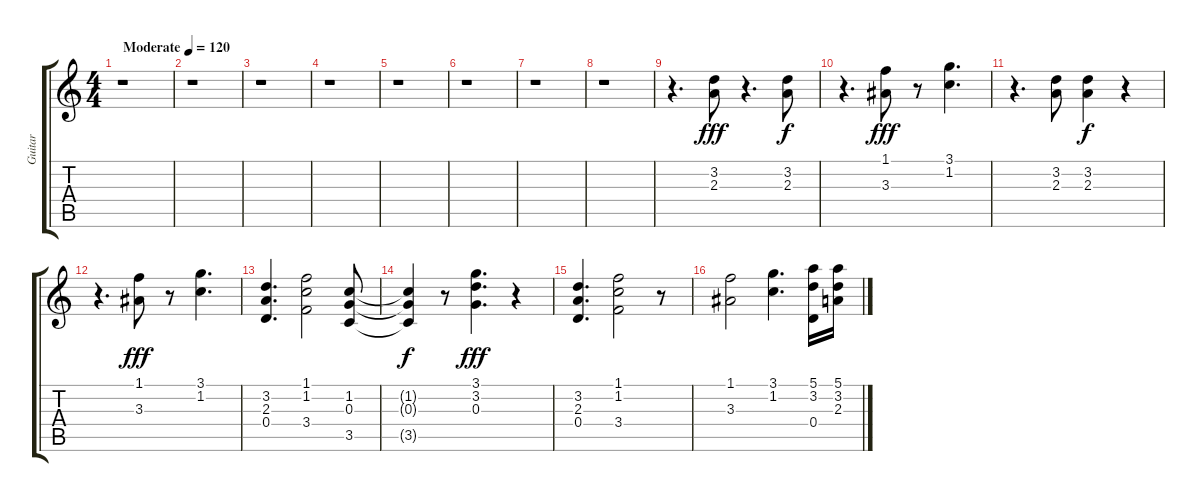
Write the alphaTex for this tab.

\track ("Guitar" "Guitar") {instrument overdrivenguitar}
\staff {score tabs}
\tuning (E4 B3 G3 D3 A2 E2) {hide}
\ts (4 4)
\tempo (120 "Moderate")
\clef g2
\ks c
r.1{dy fff instrument overdrivenguitar} |
r.1 |
r.1 |
r.1 |
r.1 |
r.1 |
r.1 |
r.1 |
r.4{d} (3.2 2.3).8 r.4{d} (3.2 2.3).8{dy f} |
r.4{d} (1.1 3.3).8{dy fff} r.8 (3.1 1.2).4{d} |
r.4{d} (3.2 2.3).8 (3.2 2.3).4{dy f} r.4 |
r.4{d} (1.1 3.3).8{dy fff} r.8 (3.1 1.2).4{d} |
(3.2 2.3 0.4).4{d} (1.1 1.2 3.4).2 (1.2 0.3 3.5).8 |
(1.2{t} 0.3{t} 3.5{t}).4{dy f} r.8 (3.1 3.2 0.3).4{d dy fff} r.4 |
(3.2 2.3 0.4).4{d} (1.1 1.2 3.4).2 r.8 |
(1.1 3.3).2 (3.1 1.2).4{d} (5.1 3.2 0.4).16 (5.1 3.2 2.3).16
